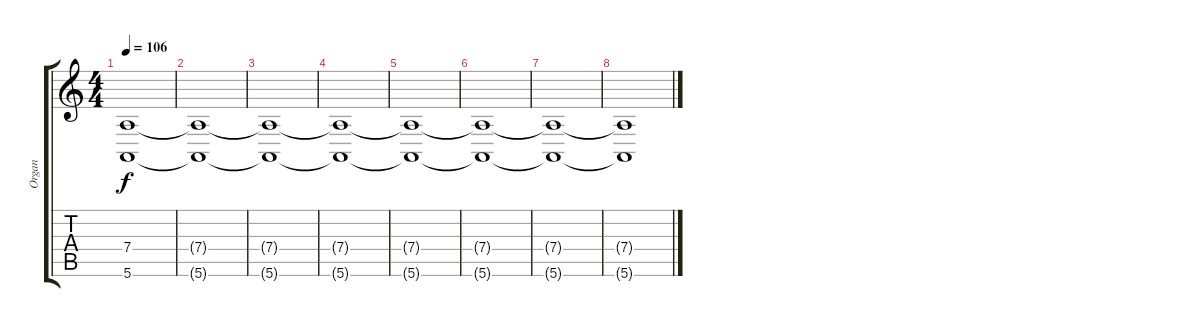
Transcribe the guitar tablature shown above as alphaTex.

\track ("Organ" "Organ") {instrument lead2sawtooth}
\staff {score tabs}
\tuning (E4 B3 G3 D3 A2 E2) {hide}
\ts (4 4)
\tempo 106
\clef g2
\ks c
(7.4{t} 5.6{t}).1{dy f volume 4 balance 13 instrument lead2sawtooth} |
(7.4{t} 5.6{t}).1 |
(7.4{t} 5.6{t}).1 |
(7.4{t} 5.6{t}).1 |
(7.4{t} 5.6{t}).1{volume 3 balance 13 instrument lead2sawtooth} |
(7.4{t} 5.6{t}).1 |
(7.4{t} 5.6{t}).1 |
(7.4{t} 5.6{t}).1
